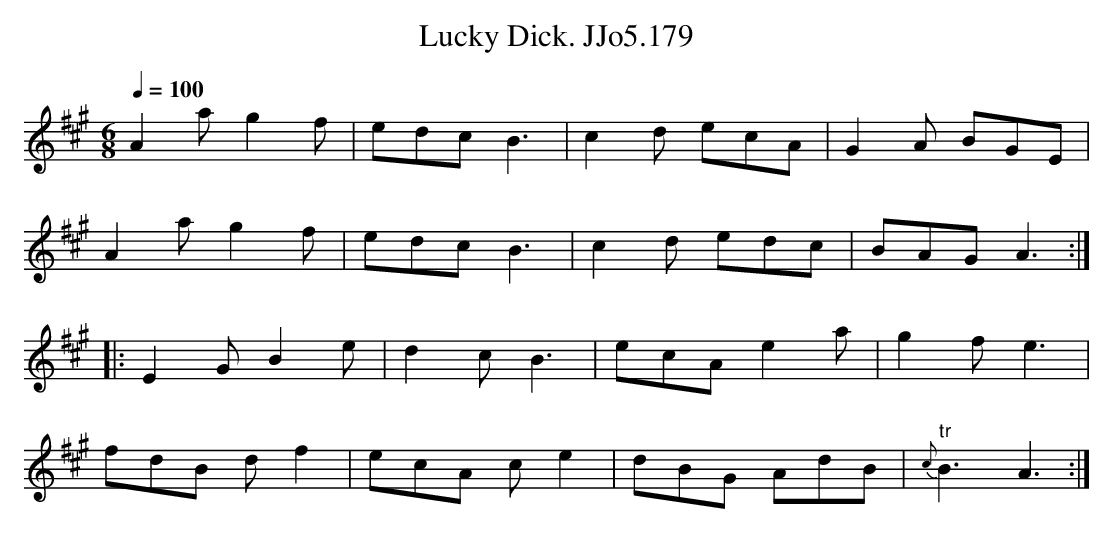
X:1
T:Lucky Dick. JJo5.179
M:6/8
L:1/8
Q:1/4=100
K:A
A2ag2f|edc B3|c2d ecA|G2A BGE|
A2a g2f|edcB3|c2d edc|BAGA3:|
|:E2GB2e|d2cB3|ecAe2a|g2fe3|
fdB df2|ecA ce2|dBG AdB|"tr"{c}B3A3:|
